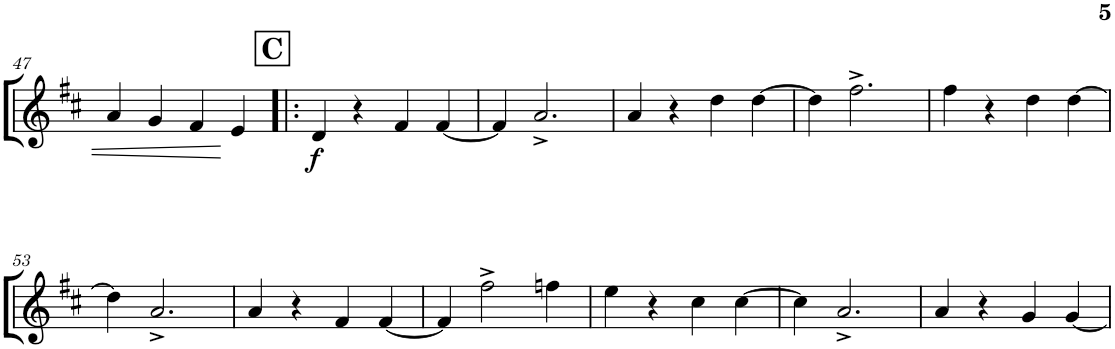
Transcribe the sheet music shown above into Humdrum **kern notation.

**kern	**dynam
*part1	*part1
*staff1	*staff1
*I"1st Trumpet in Bb	*
*I'Tpt.	*
!!LO:PB:g=z
*clefG2	*
*Trd1c2	*
*k[f#c#]	*
*M2/2	*
*met(c|)	*
=47	=47
4a/	.
4g/	.
4f#/	.
4e/	.
!!LO:REH:place=s1:a:B:cj:fs=14:t=C
=48!|:	=48!|:
!	!LO:DY:b
4d/	f
4r	.
4f#/	.
[4f#/	.
=49	=49
4f#/]	.
2.a^/	.
=50	=50
4a/	.
4r	.
4dd\	.
[4dd\	.
=51	=51
4dd\]	.
2.ff#^\	.
=52	=52
4ff#\	.
4r	.
4dd\	.
[4dd\	.
!!LO:LB:g=z
=53	=53
4dd\]	.
2.a^/	.
=54	=54
4a/	.
4r	.
4f#/	.
[4f#/	.
=55	=55
4f#/]	.
2ff#^\	.
4ffn\	.
=56	=56
4ee\	.
4r	.
4cc#\	.
[4cc#\	.
=57	=57
4cc#\]	.
2.a^/	.
=58	=58
4a/	.
4r	.
4g/	.
[4g/	.
=	=
*-	*-
